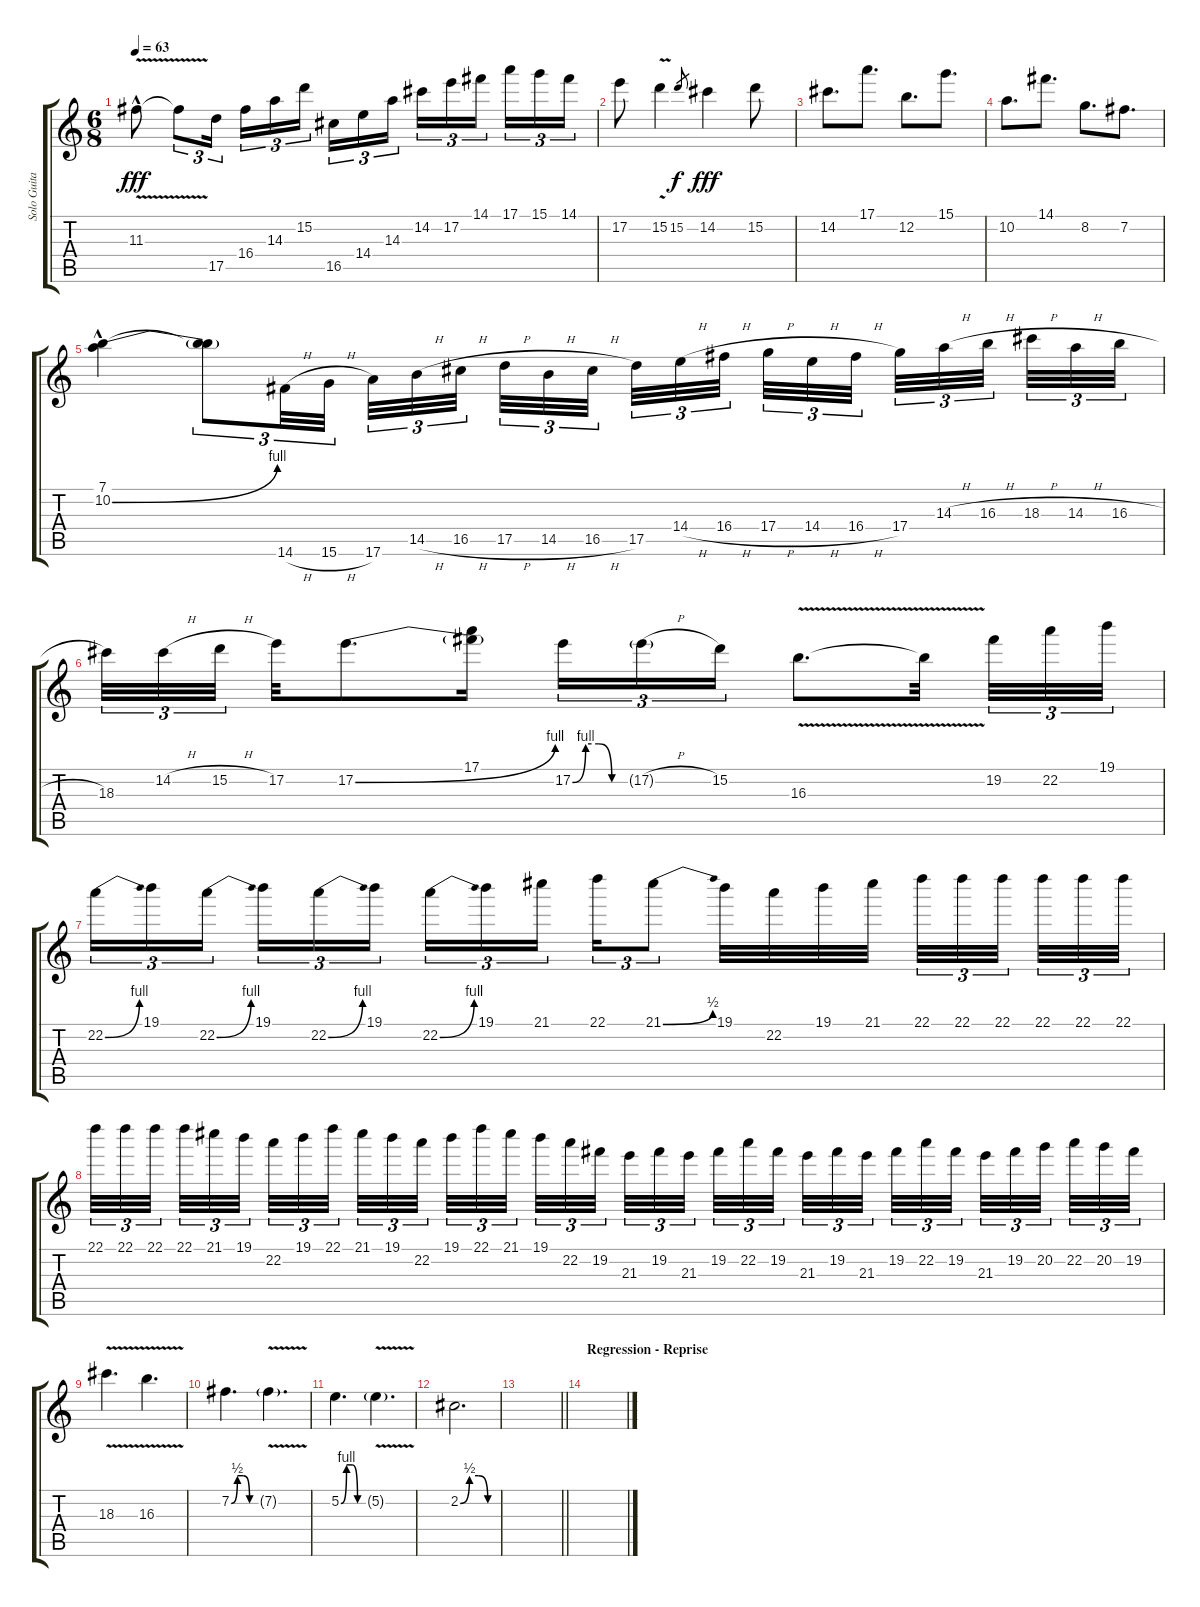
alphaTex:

\track ("Solo Guitar" "Solo Guita") {instrument distortionguitar}
\staff {score tabs}
\tuning (E4 B3 G3 D3 A2 E2) {hide}
\ts (6 8)
\tempo 63
\clef g2
\ks c
11.3{v hac}.8{dy fff} 11.3{t}.8{tu (3 2)} 17.5.16{tu (3 2) beam splitsecondary} 16.4.16{tu (3 2)} 14.3.16{tu (3 2)} 15.2.16{tu (3 2)} 16.5.16{tu (3 2)} 14.4.16{tu (3 2)} 14.3.16{tu (3 2) beam splitsecondary} 14.2.16{tu (3 2)} 17.2.16{tu (3 2)} 14.1.16{tu (3 2) beam splitsecondary} 17.1.16{tu (3 2)} 15.1.16{tu (3 2)} 14.1.16{tu (3 2)} |
17.2.8 15.2{v}.4 15.2.8{gr dy f} 14.2.4{dy fff} 15.2.8 |
14.2.8{d} 17.1.8{d} 12.2.8{d} 15.1.8{d} |
10.2.8{d} 14.1.8{d} 8.2.8{d} 7.2.8{d} |
(7.1{hac} 10.2{be (bend 0 0 60 4) hac}).4 (7.1{t} 10.2{t}).8{tu (3 2)} 14.6{h}.32{tu (3 2)} 15.6{h}.32{tu (3 2)} 17.6.32{tu (3 2)} 14.5{h}.32{tu (3 2)} 16.5{h}.32{tu (3 2) beam splitsecondary} 17.5{h}.32{tu (3 2)} 14.5{h}.32{tu (3 2)} 16.5{h}.32{tu (3 2) beam splitsecondary} 17.5.32{tu (3 2)} 14.4{h}.32{tu (3 2)} 16.4{h}.32{tu (3 2) beam splitsecondary} 17.4{h}.32{tu (3 2)} 14.4{h}.32{tu (3 2)} 16.4{h}.32{tu (3 2) beam splitsecondary} 17.4.32{tu (3 2)} 14.3{h}.32{tu (3 2)} 16.3{h}.32{tu (3 2) beam splitsecondary} 18.3{h}.32{tu (3 2)} 14.3{h}.32{tu (3 2)} 16.3{h}.32{tu (3 2)} |
18.3.32{tu (3 2)} 14.2{h}.32{tu (3 2)} 15.2{h}.32{tu (3 2) beam splitsecondary} 17.2.32 17.2{be (bend 0 0 60 4)}.8{d} (17.1 17.2{t}).16 17.2{be (custom 0 0 15 4 30 4 45 0 60 0)}.16{tu (3 2)} 17.2{h g}.16{tu (3 2)} 15.2.16{tu (3 2)} 16.3{v}.8{d} 16.3{t}.32{beam splitsecondary} 19.2.32{tu (3 2)} 22.2.32{tu (3 2)} 19.1.32{tu (3 2)} |
22.2{be (bend 0 0 60 4)}.16{tu (3 2)} 19.1.16{tu (3 2)} 22.2{be (bend 0 0 60 4)}.16{tu (3 2) beam splitsecondary} 19.1.16{tu (3 2)} 22.2{be (bend 0 0 60 4)}.16{tu (3 2)} 19.1.16{tu (3 2) beam splitsecondary} 22.2{be (bend 0 0 60 4)}.16{tu (3 2)} 19.1.16{tu (3 2)} 21.1.16{tu (3 2)} 22.1.16{tu (3 2)} 21.1{be (bend 0 0 60 2)}.8{tu (3 2)} 19.1.32 22.2.32 19.1.32 21.1.32{beam splitsecondary} 22.1.32{tu (3 2)} 22.1.32{tu (3 2)} 22.1.32{tu (3 2) beam splitsecondary} 22.1.32{tu (3 2)} 22.1.32{tu (3 2)} 22.1.32{tu (3 2)} |
22.1.32{tu (3 2)} 22.1.32{tu (3 2)} 22.1.32{tu (3 2) beam splitsecondary} 22.1.32{tu (3 2)} 21.1.32{tu (3 2)} 19.1.32{tu (3 2) beam splitsecondary} 22.2.32{tu (3 2)} 19.1.32{tu (3 2)} 22.1.32{tu (3 2) beam splitsecondary} 21.1.32{tu (3 2)} 19.1.32{tu (3 2)} 22.2.32{tu (3 2) beam splitsecondary} 19.1.32{tu (3 2)} 22.1.32{tu (3 2)} 21.1.32{tu (3 2) beam splitsecondary} 19.1.32{tu (3 2)} 22.2.32{tu (3 2)} 19.2.32{tu (3 2)} 21.3.32{tu (3 2)} 19.2.32{tu (3 2)} 21.3.32{tu (3 2) beam splitsecondary} 19.2.32{tu (3 2)} 22.2.32{tu (3 2)} 19.2.32{tu (3 2) beam splitsecondary} 21.3.32{tu (3 2)} 19.2.32{tu (3 2)} 21.3.32{tu (3 2) beam splitsecondary} 19.2.32{tu (3 2)} 22.2.32{tu (3 2)} 19.2.32{tu (3 2) beam splitsecondary} 21.3.32{tu (3 2)} 19.2.32{tu (3 2)} 20.2.32{tu (3 2) beam splitsecondary} 22.2.32{tu (3 2)} 20.2.32{tu (3 2)} 19.2.32{tu (3 2)} |
18.3{v}.4{d} 16.3{v}.4{d} |
7.2{be (custom 0 0 15 2 30 2 45 0 60 0)}.4{d} 7.2{v g}.4{d} |
5.2{be (custom 0 0 15 4 30 4 45 0 60 0)}.4{d} 5.2{v g}.4{d} |
2.2{be (custom 0 0 15 2 30 2 45 0 60 0)}.2{d} |
\barLineRight lightlight
|
\section ("" "Regression - Reprise")
